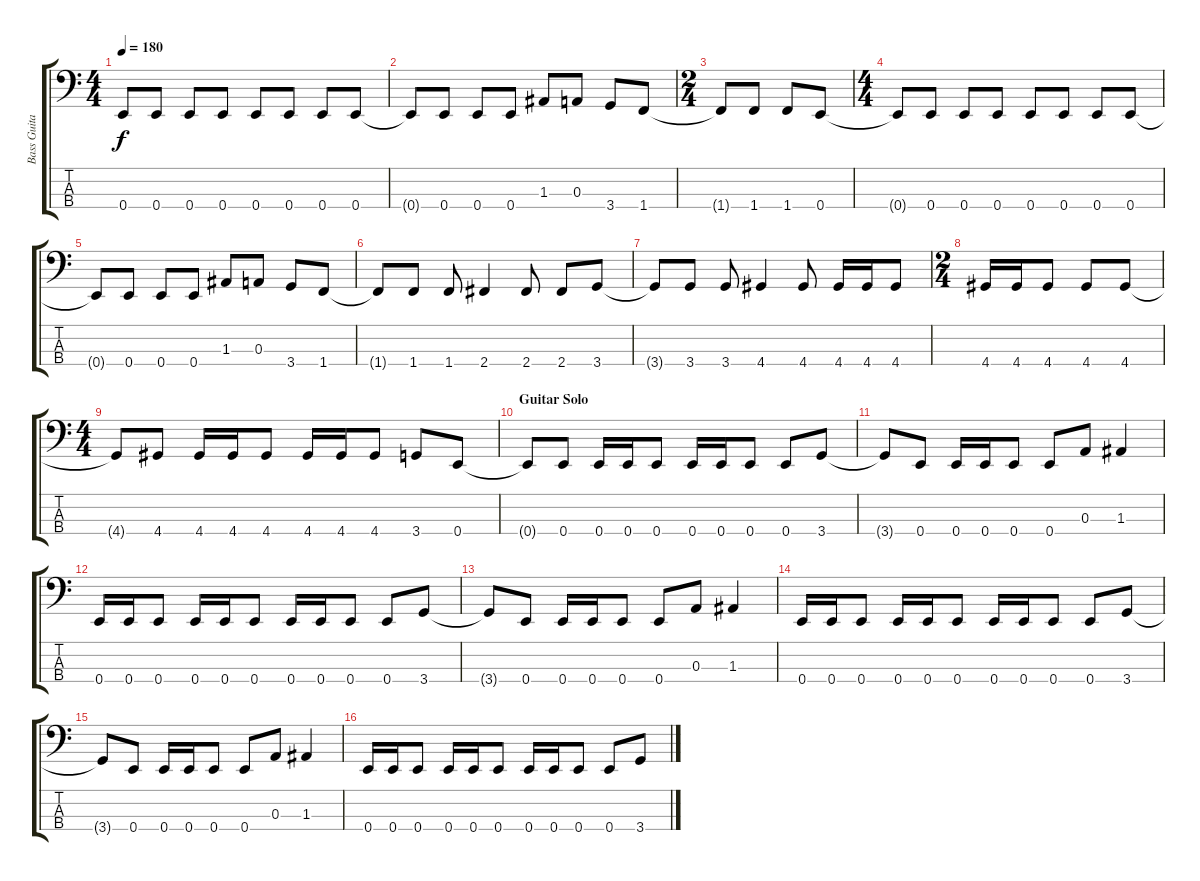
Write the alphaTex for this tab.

\track ("Bass Guitar - Jason" "Bass Guita") {instrument electricbasspick}
\staff {score tabs}
\tuning (G2 D2 A1 E1) {hide}
\ts (4 4)
\tempo 180
\clef f4
\ks c
0.4{t}.8{dy f} 0.4.8 0.4.8 0.4.8 0.4.8 0.4.8 0.4.8 0.4.8 |
0.4{t}.8 0.4.8 0.4.8 0.4.8 1.3.8 0.3.8 3.4.8 1.4.8 |
\ts (2 4)
1.4{t}.8 1.4.8 1.4.8 0.4.8 |
\ts (4 4)
0.4{t}.8 0.4.8 0.4.8 0.4.8 0.4.8 0.4.8 0.4.8 0.4.8 |
0.4{t}.8 0.4.8 0.4.8 0.4.8 1.3.8 0.3.8 3.4.8 1.4.8 |
1.4{t}.8 1.4.8 1.4.8 2.4.4 2.4.8 2.4.8 3.4.8 |
3.4{t}.8 3.4.8 3.4.8 4.4.4 4.4.8 4.4.16 4.4.16 4.4.8 |
\ts (2 4)
4.4.16 4.4.16 4.4.8 4.4.8 4.4.8 |
\ts (4 4)
4.4{t}.8 4.4.8 4.4.16 4.4.16 4.4.8 4.4.16 4.4.16 4.4.8 3.4.8 0.4.8 |
\section ("" "Guitar Solo")
0.4{t}.8{volume 9} 0.4.8 0.4.16 0.4.16 0.4.8 0.4.16 0.4.16 0.4.8 0.4.8 3.4.8 |
3.4{t}.8 0.4.8 0.4.16 0.4.16 0.4.8 0.4.8 0.3.8 1.3.4 |
0.4.16 0.4.16 0.4.8 0.4.16 0.4.16 0.4.8 0.4.16 0.4.16 0.4.8 0.4.8 3.4.8 |
3.4{t}.8 0.4.8 0.4.16 0.4.16 0.4.8 0.4.8 0.3.8 1.3.4 |
0.4.16 0.4.16 0.4.8 0.4.16 0.4.16 0.4.8 0.4.16 0.4.16 0.4.8 0.4.8 3.4.8 |
3.4{t}.8 0.4.8 0.4.16 0.4.16 0.4.8 0.4.8 0.3.8 1.3.4 |
0.4.16 0.4.16 0.4.8 0.4.16 0.4.16 0.4.8 0.4.16 0.4.16 0.4.8 0.4.8 3.4.8
